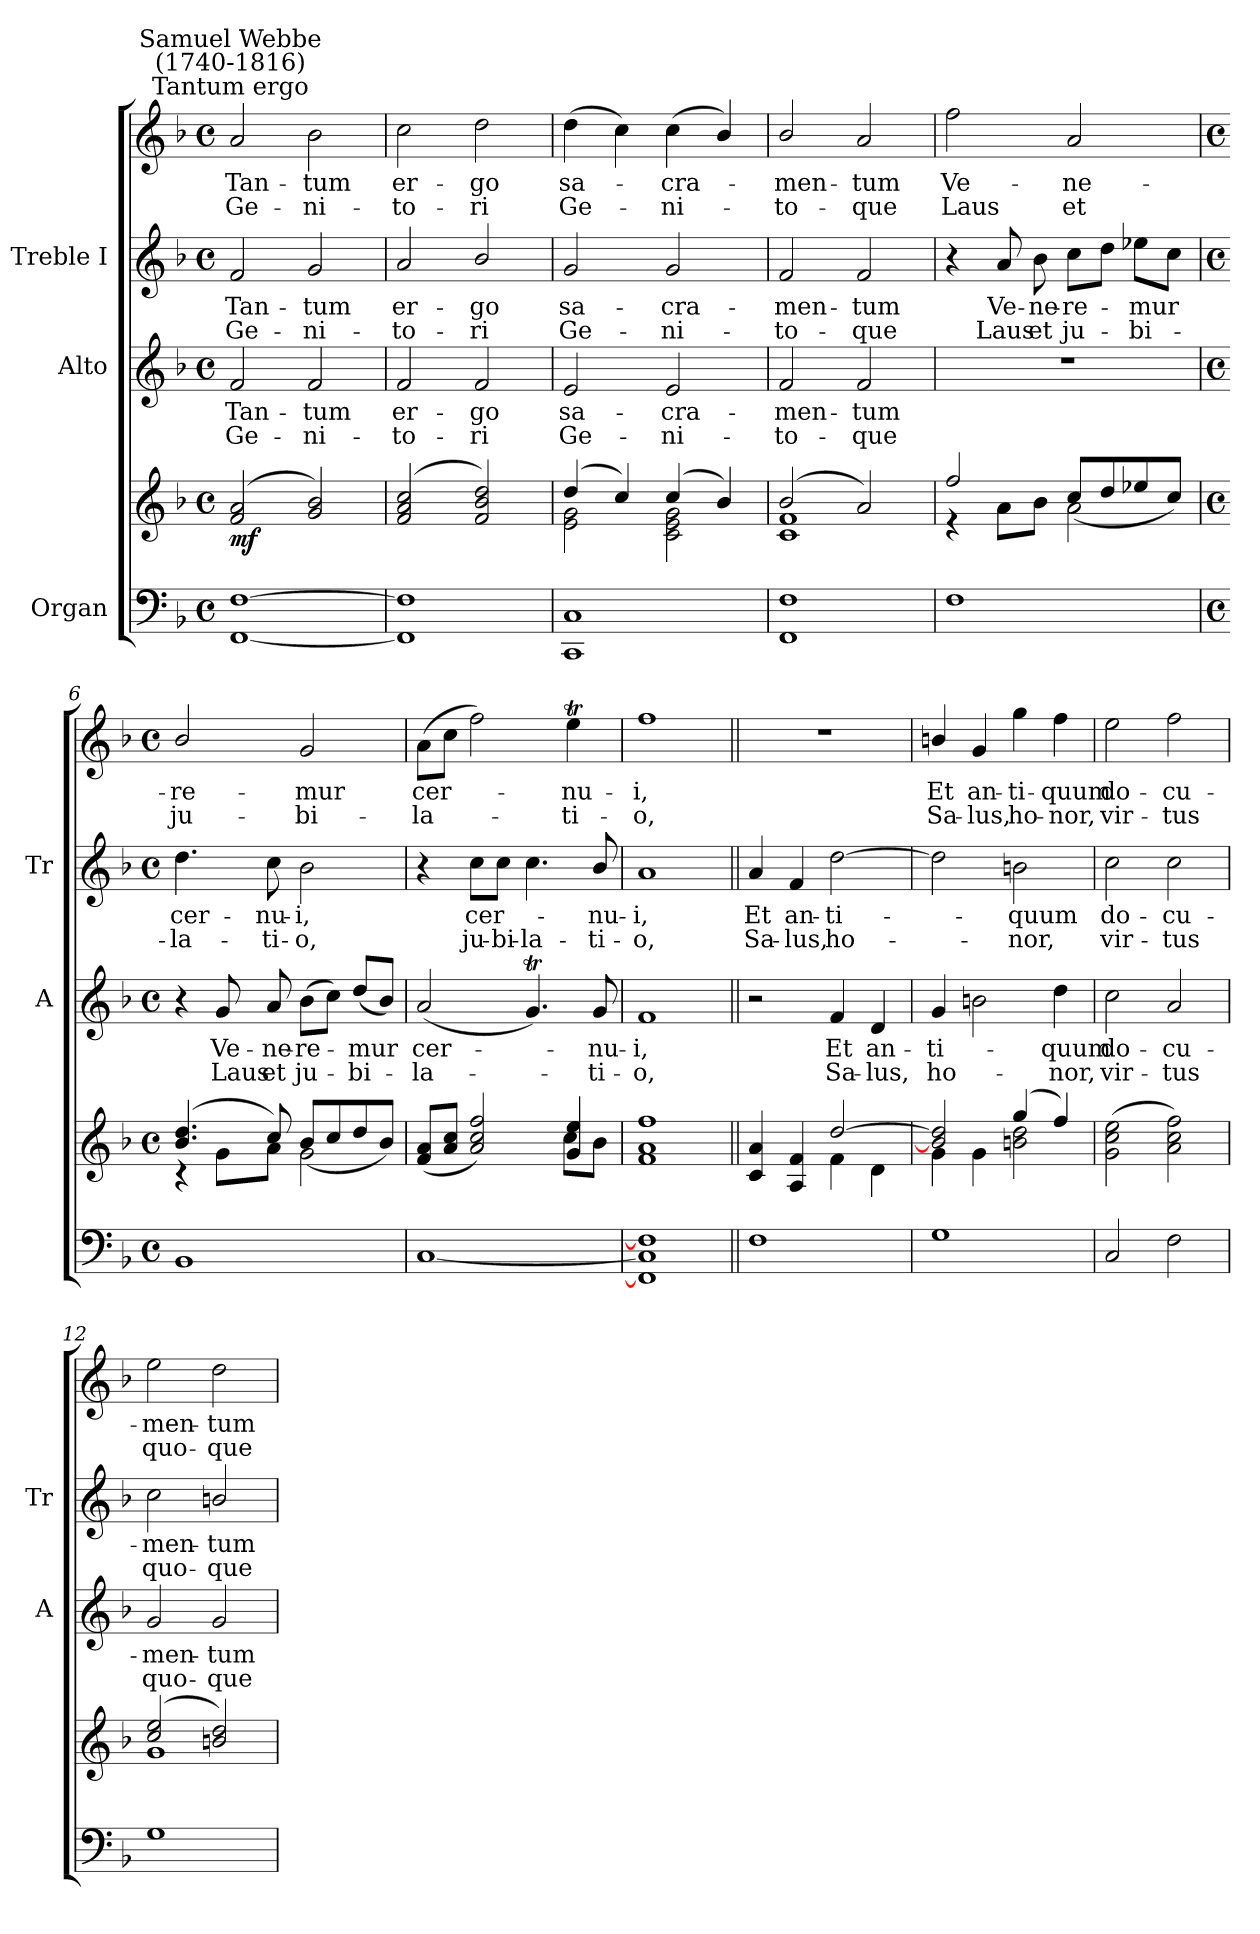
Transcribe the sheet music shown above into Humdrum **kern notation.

**kern	**kern	**dynam	**kern	**text	**text	**kern	**text	**text	**kern	**text	**text
*part3	*part3	*part3	*part2	*part2	*part2	*part1	*part1	*part1	*part1	*part1	*part1
*staff5	*staff4	*staff4/5	*staff3	*staff3	*staff3	*staff2	*staff2	*staff2	*staff1	*staff1	*staff1
*I"Organ	*	*	*I"Alto	*	*	*I"Treble I	*	*	*	*	*
*	*	*	*I'A	*	*	*I'Tr	*	*	*	*	*
*clefF4	*clefG2	*	*clefG2	*	*	*clefG2	*	*	*clefG2	*	*
*k[b-]	*k[b-]	*	*k[b-]	*	*	*k[b-]	*	*	*k[b-]	*	*
*F:	*F:	*	*F:	*	*	*F:	*	*	*F:	*	*
*M4/4	*M4/4	*	*M4/4	*	*	*M4/4	*	*	*M4/4	*	*
*met(c)	*met(c)	*	*met(c)	*	*	*met(c)	*	*	*met(c)	*	*
=1	=1	=1	=1	=1	=1	=1	=1	=1	=1	=1	=1
*	*^	*	*	*	*	*	*	*	*	*	*
!	!	!	!	!	!	!	!	!	!	!LO:TX:a:cj:t=Tantum ergo	!	!
!	!	!	!	!	!	!	!	!	!	!LO:TX:a:cj:t=Samuel Webbe\n(1740-1816)	!	!
!	!	!	!LO:DY:b	!	!LO:LY:b	!LO:LY:b	!	!LO:LY:b	!LO:LY:b	!	!LO:LY:b	!LO:LY:b
[1FF [1F	(>2f/ 2a/	1ryy	mf	2f	Tan-	-Ge-	2f	-Tan-	-Ge-	2a	Tan-	-Ge-
!	!	!	!	!	!LO:LY:b	!LO:LY:b	!	!LO:LY:b	!LO:LY:b	!	!LO:LY:b	!LO:LY:b
.	2g/ 2b-/)	.	.	2f	-tum	ni-	2g	-tum	ni-	2b-	-tum	ni-
=2	=2	=2	=2	=2	=2	=2	=2	=2	=2	=2	=2	=2
!	!	!	!	!	!LO:LY:b	!LO:LY:b	!	!LO:LY:b	!LO:LY:b	!	!LO:LY:b	!LO:LY:b
1FF] 1F]	(>2f/ 2a/ 2cc/	1ryy	.	2f	-er-	-to-	2a	er-	-to-	2cc	-er-	-to-
!	!	!	!	!	!LO:LY:b	!LO:LY:b	!	!LO:LY:b	!LO:LY:b	!	!LO:LY:b	!LO:LY:b
.	2f/ 2b-/ 2dd/)	.	.	2f	-go	ri	2b-/	-go	ri	2dd	-go	ri
=3	=3	=3	=3	=3	=3	=3	=3	=3	=3	=3	=3	=3
!	!	!	!	!	!LO:LY:b	!LO:LY:b	!	!LO:LY:b	!LO:LY:b	!	!LO:LY:b	!LO:LY:b
1CC 1C	(>4dd/	2e\ 2g\	.	2e	sa-	-Ge-	2g	sa-	-Ge-	(>4dd	sa-	Ge-
.	4cc/)	.	.	.	.	.	.	.	.	4cc)	.	.
!	!	!	!	!	!LO:LY:b	!LO:LY:b	!	!LO:LY:b	!LO:LY:b	!	!LO:LY:b	!LO:LY:b
.	(>4cc/	2c\ 2e\ 2g\	.	2e	-cra-	-ni-	2g	-cra-	-ni-	(<4cc	cra-	ni-
.	4b-/)	.	.	.	.	.	.	.	.	4b-/)	.	.
=4	=4	=4	=4	=4	=4	=4	=4	=4	=4	=4	=4	=4
!	!	!	!	!	!LO:LY:b	!LO:LY:b	!	!LO:LY:b	!LO:LY:b	!	!LO:LY:b	!LO:LY:b
1FF 1F	(>2b-/	1c\ 1f\	.	2f	-men-	-to-	2f	men-	-to-	2b-/	-men-	-to-
!	!	!	!	!	!LO:LY:b	!LO:LY:b	!	!LO:LY:b	!LO:LY:b	!	!LO:LY:b	!LO:LY:b
.	2a/)	.	.	2f	-tum	que	2f	-tum	que	2a	-tum	que
=5	=5	=5	=5	=5	=5	=5	=5	=5	=5	=5	=5	=5
!	!	!	!	!	!	!	!	!	!	!	!LO:LY:b	!LO:LY:b
1F	2ff/	4r	.	1r	.	.	4r	.	.	2ff	Ve-	-Laus
!	!	!	!	!	!	!	!	!LO:LY:b	!LO:LY:b	!	!	!
.	.	8a\L	.	.	.	.	8a	Ve-	-Laus	.	.	.
!	!	!	!	!	!	!	!	!LO:LY:b	!LO:LY:b	!	!	!
.	.	8b-\J	.	.	.	.	8b-	ne-	-et	.	.	.
!	!	!	!	!	!	!	!	!LO:LY:b	!LO:LY:b	!	!LO:LY:b	!LO:LY:b
.	2a\	(>8cc/L	.	.	.	.	8ccL	re-	ju-	2a	ne-	-et
.	.	8dd/	.	.	.	.	8ddJ	.	.	.	.	.
!	!	!	!	!	!	!	!	!LO:LY:b	!LO:LY:b	!	!	!
.	.	8ee-X/	.	.	.	.	8ee-XL	mur	bi-	.	.	.
.	.	8cc/J)	.	.	.	.	8ccJ	.	.	.	.	.
!!LO:LB:g=z
=6	=6	=6	=6	=6	=6	=6	=6	=6	=6	=6	=6	=6
*M4/4	*M4/4	*	*	*M4/4	*	*	*M4/4	*	*	*M4/4	*	*
*met(c)	*met(c)	*	*	*met(c)	*	*	*met(c)	*	*	*met(c)	*	*
!	!	!	!	!	!	!	!	!LO:LY:b	!LO:LY:b	!	!LO:LY:b	!LO:LY:b
1BB-	(>4.b-/ 4.dd/	4r	.	4r	.	.	4.dd	-cer-	-la-	2b-/	re-	-ju-
!	!	!	!	!	!LO:LY:b	!LO:LY:b	!	!	!	!	!	!
.	.	8g\L	.	8g	Ve-	-Laus	.	.	.	.	.	.
!	!	!	!	!	!LO:LY:b	!LO:LY:b	!	!LO:LY:b	!LO:LY:b	!	!	!
.	8cc/)	8a\J	.	8a	ne-	-et	8cc	-nu-	-ti-	.	.	.
!	!	!	!	!	!LO:LY:b	!LO:LY:b	!	!LO:LY:b	!LO:LY:b	!	!LO:LY:b	!LO:LY:b
.	2g\	(>8b-/L	.	(>8b-L	re-	ju-	2b-	-i,	o,	2g	-mur	bi-
.	.	8cc/	.	8ccJ)	.	.	.	.	.	.	.	.
!	!	!	!	!	!LO:LY:b	!LO:LY:b	!	!	!	!	!	!
.	.	8dd/	.	(>8ddL	mur	bi-	.	.	.	.	.	.
.	.	8b-/J)	.	8b-/J)	.	.	.	.	.	.	.	.
=7	=7	=7	=7	=7	=7	=7	=7	=7	=7	=7	=7	=7
!	!	!	!	!	!LO:LY:b	!LO:LY:b	!	!	!	!	!LO:LY:b	!LO:LY:b
[1C	(>8f/ 8a/L	2.ryy	.	(<2a	cer-	la-	4r	.	.	(>8aL	cer-	la-
.	8a/ 8cc/J	.	.	.	.	.	.	.	.	8ccJ	.	.
!	!	!	!	!	!	!	!	!LO:LY:b	!LO:LY:b	!	!	!
.	2a/ 2cc/ 2ff/)	.	.	.	.	.	8ccL	-cer-	ju-	2ff)	.	.
!	!	!	!	!	!	!	!	!	!LO:LY:b	!	!	!
.	.	.	.	.	.	.	8ccJ	.	-bi-	.	.	.
!	!	!	!	!	!	!	!	!	!LO:LY:b	!	!	!
.	.	.	.	4.gT)	.	.	4.cc	.	-la-	.	.	.
!	!	!	!	!	!	!	!	!	!	!	!LO:LY:b	!LO:LY:b
.	4g/ 4ee/	8cc\L	.	.	.	.	.	.	.	4eet	nu-	-ti-
!	!	!	!	!	!LO:LY:b	!LO:LY:b	!	!LO:LY:b	!LO:LY:b	!	!	!
.	.	8b-\J	.	8g	nu-	-ti-	8b-/	-nu-	-ti-	.	.	.
=8	=8	=8	=8	=8	=8	=8	=8	=8	=8	=8	=8	=8
!	!	!	!	!	!LO:LY:b	!LO:LY:b	!	!LO:LY:b	!LO:LY:b	!	!LO:LY:b	!LO:LY:b
1FF] 1C] 1F]	1f/ 1a/ 1ff/	1ryy	.	1f	-i,	o,	1a	i,	o,	1ff	-i,	o,
=9||	=9||	=9||	=9||	=9||	=9||	=9||	=9||	=9||	=9||	=9||	=9||	=9||
!	!	!	!	!	!	!	!	!LO:LY:b	!LO:LY:b	!	!	!
1F	4c/ 4a/	2ryy	.	2r	.	.	4a	Et	Sa-	1r	.	.
!	!	!	!	!	!	!	!	!LO:LY:b	!LO:LY:b	!	!	!
.	4A/ 4f/	.	.	.	.	.	4f	-an-	-lus,	.	.	.
!	!	!	!	!	!LO:LY:b	!LO:LY:b	!	!LO:LY:b	!LO:LY:b	!	!	!
.	[2dd/	4f\	.	4f	Et	Sa-	[2dd	ti-	ho-	.	.	.
!	!	!	!	!	!LO:LY:b	!LO:LY:b	!	!	!	!	!	!
.	.	4d\	.	4d	-an-	-lus,	.	.	.	.	.	.
=10	=10	=10	=10	=10	=10	=10	=10	=10	=10	=10	=10	=10
!	!	!	!	!	!LO:LY:b	!LO:LY:b	!	!	!	!	!LO:LY:b	!LO:LY:b
1G	2b/] 2dd/]	4g\	.	4g	ti-	ho-	2dd]	.	.	4bn/	Et	Sa-
!	!	!	!	!	!	!	!	!	!	!	!LO:LY:b	!LO:LY:b
.	.	4g\	.	2bn	.	.	.	.	.	4g	-an-	-lus,
!	!	!	!	!	!	!	!	!LO:LY:b	!LO:LY:b	!	!LO:LY:b	!LO:LY:b
.	(>4gg/	2b\ 2dd\	.	.	.	.	2bn	quum	nor,	4gg	ti-	-ho-
!	!	!	!	!	!LO:LY:b	!LO:LY:b	!	!	!	!	!LO:LY:b	!LO:LY:b
.	4ff/)	.	.	4dd	quum	nor,	.	.	.	4ff	-quum	nor,
=11	=11	=11	=11	=11	=11	=11	=11	=11	=11	=11	=11	=11
!	!	!	!	!	!LO:LY:b	!LO:LY:b	!	!LO:LY:b	!LO:LY:b	!	!LO:LY:b	!LO:LY:b
2C	(>2g\ 2cc\ 2ee\	1ryy	.	2cc	do-	-vir-	2cc	do-	-vir-	2ee	do-	-vir-
!	!	!	!	!	!LO:LY:b	!LO:LY:b	!	!LO:LY:b	!LO:LY:b	!	!LO:LY:b	!LO:LY:b
2F	2a\ 2cc\ 2ff\)	.	.	2a	-cu-	-tus	2cc	-cu-	-tus	2ff	-cu-	-tus
!!LO:LB:g=z
=12	=12	=12	=12	=12	=12	=12	=12	=12	=12	=12	=12	=12
!	!	!	!	!	!LO:LY:b	!LO:LY:b	!	!LO:LY:b	!LO:LY:b	!	!LO:LY:b	!LO:LY:b
1G	(>2cc/ 2ee/	1g\	.	2g	men-	-quo-	2cc	men-	-quo-	2ee	men-	-quo-
!	!	!	!	!	!LO:LY:b	!LO:LY:b	!	!LO:LY:b	!LO:LY:b	!	!LO:LY:b	!LO:LY:b
.	2bn/ 2dd/)	.	.	2g	-tum	que	2bn/	-tum	que	2dd	-tum	que
*	*v	*v	*	*	*	*	*	*	*	*	*	*
=	=	=	=	=	=	=	=	=	=	=	=
*-	*-	*-	*-	*-	*-	*-	*-	*-	*-	*-	*-
